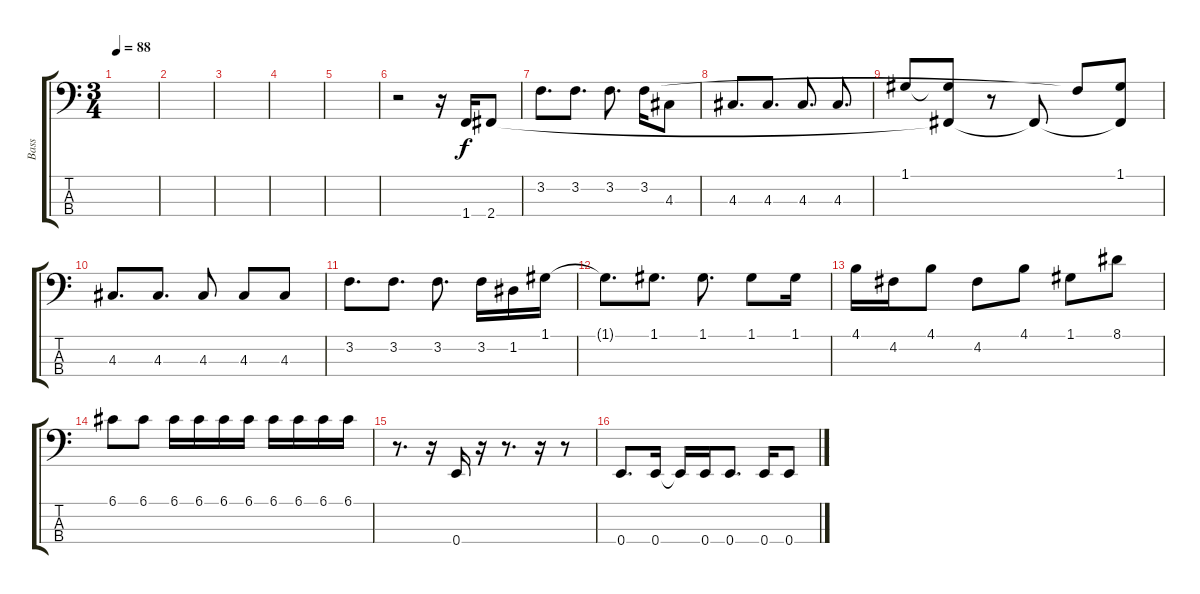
\track ("Bass" "Bass") {instrument electricbasspick}
\staff {score tabs}
\tuning (G2 D2 A1 E1) {hide}
\ts (3 4)
\tempo 88
\clef f4
\ks c
|
|
|
|
|
r.2 r.16 1.4.16 2.4.8 |
3.2.8{d} 3.2.8{d} 3.2.8{d} 3.2.16 4.3.8 |
4.3.8{d} 4.3.8{d} 4.3.8{d} 4.3.8{d} |
1.1.8 (1.1{t} 2.4{t}).8 r.8 2.4{t}.8 3.2{t}.8 (1.1 2.4{t}).8 |
4.3.8{d} 4.3.8{d} 4.3.8 4.3.8 4.3.8 |
3.2.8{d} 3.2.8{d} 3.2.8{d} 3.2.16 1.2.16 1.1.16 |
1.1{t}.8{d} 1.1.8{d} 1.1.8{d} 1.1.8 1.1.16 |
4.1.16 4.2.16 4.1.8 4.2.8 4.1.8 1.1.8 8.1.8 |
6.1.8 6.1.8 6.1.16 6.1.16 6.1.16 6.1.16 6.1.16 6.1.16 6.1.16 6.1.16 |
r.8{d} r.16 0.4.16 r.16 r.8{d} r.16 r.8 |
0.4.8{d} 0.4.16 0.4{t}.16 0.4.16 0.4.8{d} 0.4.16 0.4.8
